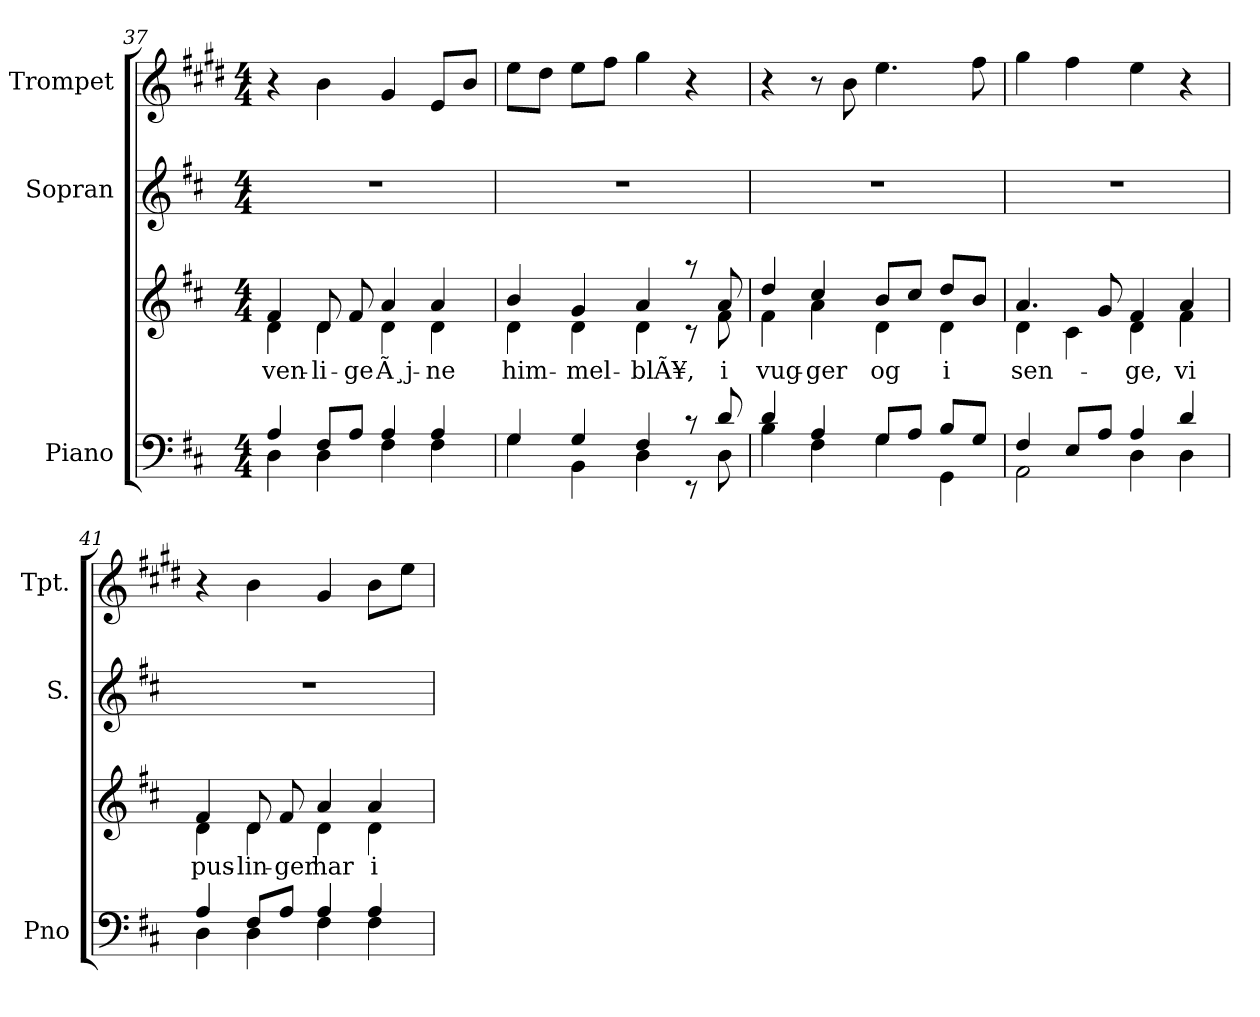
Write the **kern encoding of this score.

**kern	**kern	**text	**kern	**kern
*part3	*part3	*part3	*part2	*part1
*staff4	*staff3	*staff3	*staff2	*staff1
*I"Piano	*	*	*I"Sopran	*I"Trompet
*I'Pno	*	*	*I'S.	*I'Tpt.
*clefF4	*clefG2	*	*clefG2	*clefG2
*	*	*	*	*ITrd1c2
*k[f#c#]	*k[f#c#]	*	*k[f#c#]	*k[f#c#]
*M4/4	*M4/4	*	*M4/4	*M4/4
=37	=37	=37	=37	=37
*^	*	*	*	*
!	!	!	!LO:LY:b	!	!
*	*	*^	*	*	*
4A/	4D\	4f#/	4d\	ven-	1r	4r
!	!	!	!	!LO:LY:b	!	!
8F#/L	4D\	8d/	4d\	-li-	.	4a\
!	!	!	!	!LO:LY:b	!	!
8A/J	.	8f#/	.	-ge	.	.
!	!	!	!	!LO:LY:b	!	!
4A/	4F#\	4a/	4d\	Ã¸j-	.	4f#/
!	!	!	!	!LO:LY:b	!	!
4A/	4F#\	4a/	4d\	-ne	.	8d/L
.	.	.	.	.	.	8a/J
=38	=38	=38	=38	=38	=38	=38
!	!	!	!	!LO:LY:b	!	!
4G/	4G\	4b/	4d\	him-	1r	8dd\L
.	.	.	.	.	.	8cc#\J
!	!	!	!	!LO:LY:b	!	!
4G/	4BB\	4g/	4d\	-mel-	.	8dd\L
.	.	.	.	.	.	8ee\J
!	!	!	!	!LO:LY:b	!	!
4F#/	4D\	4a/	4d\	-blÃ¥,	.	4ff#\
8rc	8rEE	8raa	8rc	.	.	4r
!	!	!	!	!LO:LY:b	!	!
8d/	8D\	8a/	8f#\	i	.	.
=39	=39	=39	=39	=39	=39	=39
!	!	!	!	!LO:LY:b	!	!
4d/	4B\	4dd/	4f#\	vug-	1r	4r
!	!	!	!	!LO:LY:b	!	!
4A/	4F#\	4cc#/	4a\	-ger	.	8r
.	.	.	.	.	.	8a\
!	!	!	!	!LO:LY:b	!	!
8G/L	4G\	8b/L	4d\	-og	.	4.dd\
8A/J	.	8cc#/J	.	.	.	.
!	!	!	!	!LO:LY:b	!	!
8B/L	4GG\	8dd/L	4d\	-i	.	.
8G/J	.	8b/J	.	.	.	8ee\
=40	=40	=40	=40	=40	=40	=40
!	!	!	!	!LO:LY:b	!	!
4F#/	2AA\	4.a/	4d\	sen-	1r	4ff#\
8E/L	.	.	4c#\	.	.	4ee\
8A/J	.	8g/	.	.	.	.
!	!	!	!	!LO:LY:b	!	!
4A/	4D\	4f#/	4d\	-ge,	.	4dd\
!	!	!	!	!LO:LY:b	!	!
4d/	4D\	4a/	4f#\	vi	.	4r
!!LO:LB:g=z
=41	=41	=41	=41	=41	=41	=41
!	!	!	!	!LO:LY:b	!	!
4A/	4D\	4f#/	4d\	pus-	1r	4r
!	!	!	!	!LO:LY:b	!	!
8F#/L	4D\	8d/	4d\	-lin-	.	4a\
!	!	!	!	!LO:LY:b	!	!
8A/J	.	8f#/	.	-ger	.	.
!	!	!	!	!LO:LY:b	!	!
4A/	4F#\	4a/	4d\	har	.	4f#/
!	!	!	!	!LO:LY:b	!	!
4A/	4F#\	4a/	4d\	i	.	8a\L
.	.	.	.	.	.	8dd\J
*v	*v	*	*	*	*	*
*	*v	*v	*	*	*
=	=	=	=	=
*-	*-	*-	*-	*-
